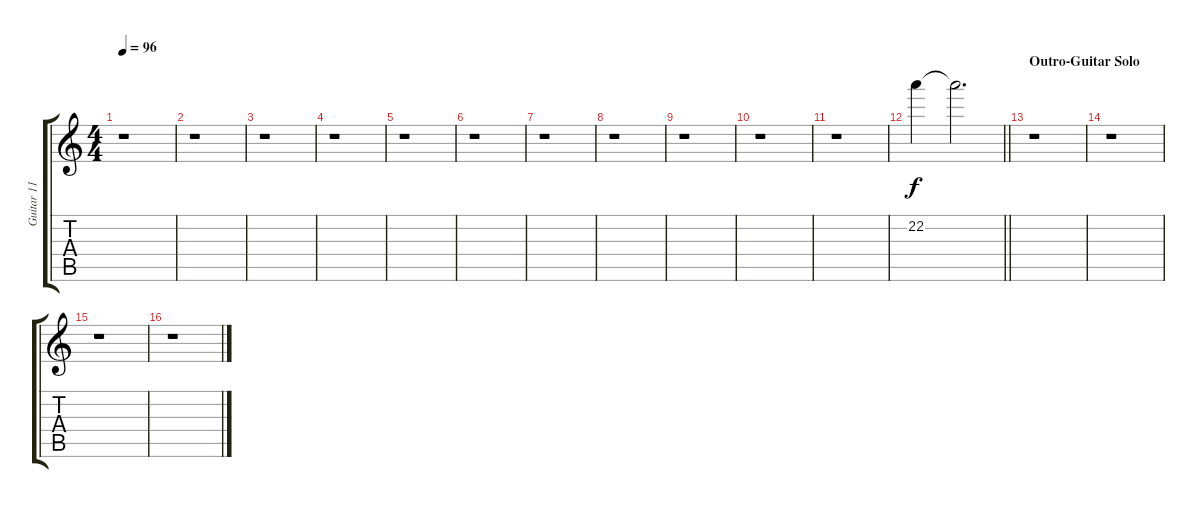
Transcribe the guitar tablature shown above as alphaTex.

\track ("Guitar 11 (dist.)" "Guitar 11 ") {instrument distortionguitar}
\staff {score tabs}
\tuning (E4 B3 G3 D3 A2 E2) {hide}
\ts (4 4)
\tempo 96
\clef g2
\ks aminor
r.1{dy f} |
r.1 |
r.1 |
r.1 |
r.1 |
r.1 |
r.1 |
r.1 |
r.1 |
r.1 |
r.1 |
\barLineRight lightlight
22.2.4 22.2{t}.2{d instrument distortionguitar} |
\section ("" "Outro-Guitar Solo")
r.1 |
r.1 |
r.1 |
r.1
